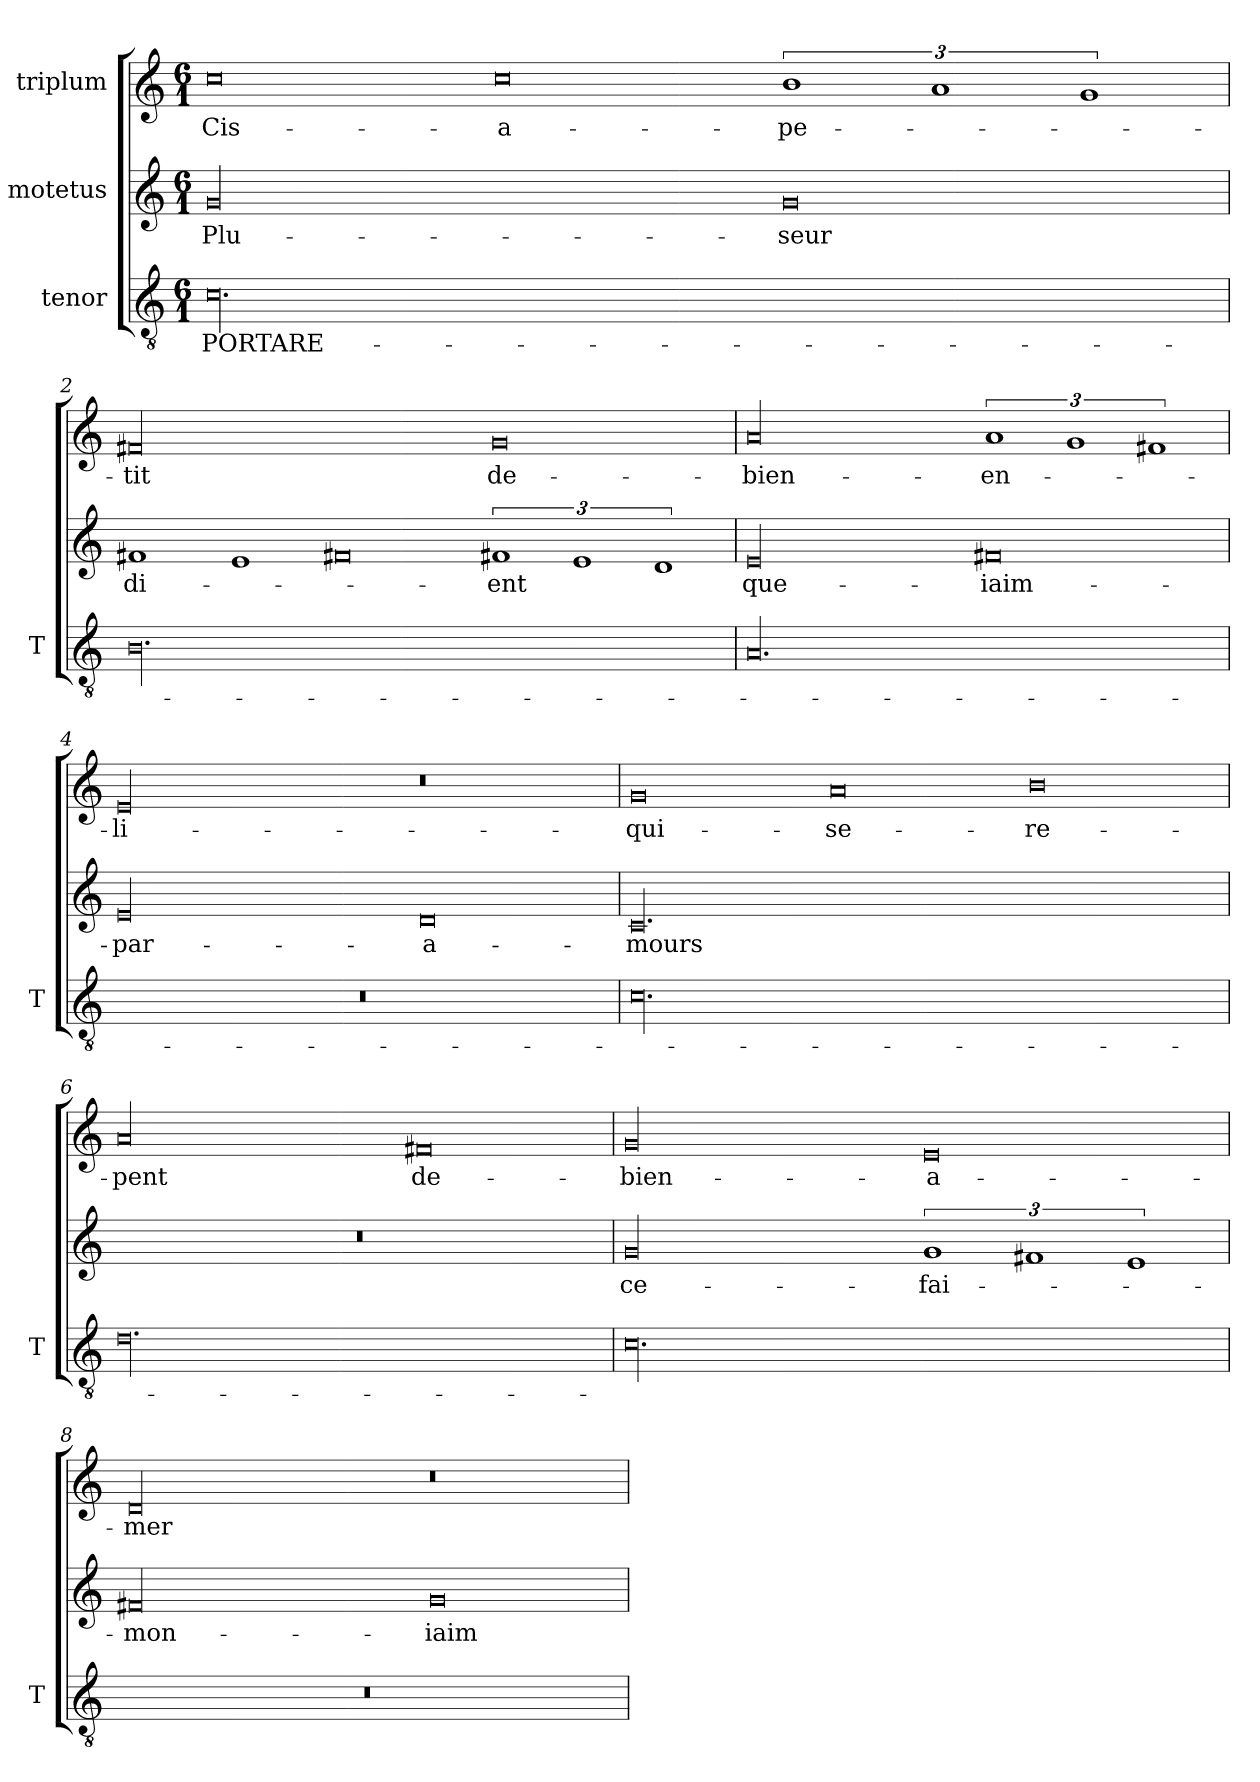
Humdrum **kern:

**kern	**text	**kern	**text	**kern	**text
*part3	*part3	*part2	*part2	*part1	*part1
*staff3	*staff3	*staff2	*staff2	*staff1	*staff1
*I"tenor	*	*I"motetus	*	*I"triplum	*
*I'T	*	*	*	*	*
*clefGv2	*	*clefG2	*	*clefG2	*
*k[]	*	*k[]	*	*k[]	*
*C:	*	*C:	*	*C:	*
*M6/1	*	*M6/1	*	*M6/1	*
=1	=1	=1	=1	=1	=1
00.c\	PORTARE-	00g/	Plu-	0cc\	Cis-
.	.	.	.	0cc\	a-
.	.	0g/	-seur	3%2b\	pe-
.	.	.	.	3%2a/	.
.	.	.	.	3%2g/	.
=2	=2	=2	=2	=2	=2
00.B\	.	1f#X/	di-	00f#X/	-tit
.	.	1e/	.	.	.
.	.	0f#X/	.	.	.
.	.	3%2f#X/	-ent	0g/	de-
.	.	3%2e/	.	.	.
.	.	3%2d/	.	.	.
=3	=3	=3	=3	=3	=3
00.A/	.	00e/	que-	00a/	bien-
.	.	0f#X/	iaim-	3%2a/	en-
.	.	.	.	3%2g/	.
.	.	.	.	3%2f#X/	.
=4	=4	=4	=4	=4	=4
00.r	.	00e/	par-	00e/	li-
.	.	0d/	a-	0r	.
=5	=5	=5	=5	=5	=5
00.c\	.	00.c/	-mours	0g/	qui-
.	.	.	.	0a/	se-
.	.	.	.	0b\	re-
=6	=6	=6	=6	=6	=6
00.d\	.	00.r	.	00a/	-pent
.	.	.	.	0f#X/	de-
=7	=7	=7	=7	=7	=7
00.c\	.	00g/	ce-	00g/	bien-
.	.	3%2g/	fai-	0e/	a-
.	.	3%2f#X/	.	.	.
.	.	3%2e/	.	.	.
=8	=8	=8	=8	=8	=8
00.r	.	00f#X/	mon-	00d/	-mer
.	.	0g/	iaim-	0r	.
=	=	=	=	=	=
*-	*-	*-	*-	*-	*-
